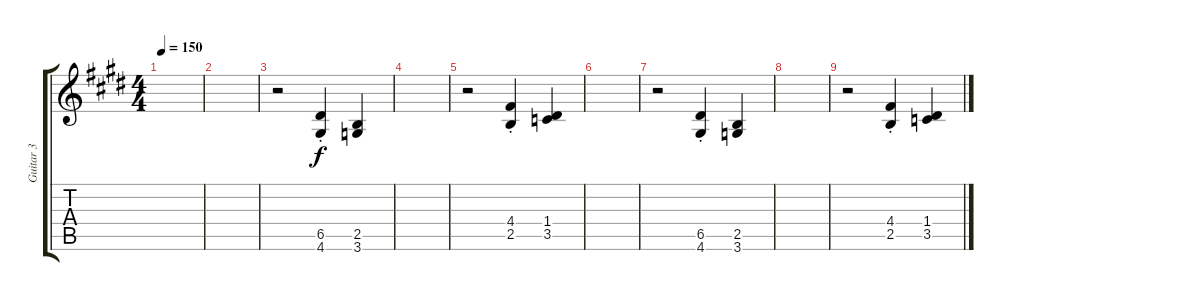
\track ("Guitar 3" "Guitar 3") {instrument overdrivenguitar}
\staff {score tabs}
\tuning (E4 B3 G3 D3 A2 E2) {hide}
\ts (4 4)
\tempo 150
\clef g2
\ks e
|
|
r.2{volume 6} (6.5{st} 4.6{st}).4 (2.5 3.6).4 |
|
r.2 (4.4{st} 2.5{st}).4 (1.4 3.5).4 |
|
r.2 (6.5{st} 4.6{st}).4 (2.5 3.6).4 |
|
r.2 (4.4{st} 2.5{st}).4 (1.4 3.5).4
